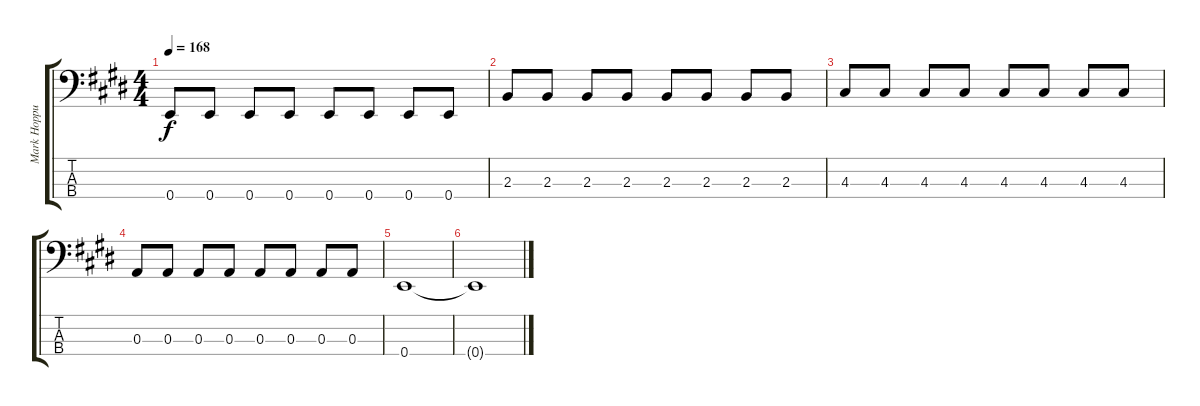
\track ("Mark Hoppus" "Mark Hoppu") {instrument electricbassfinger}
\staff {score tabs}
\tuning (G2 D2 A1 E1) {hide}
\ts (4 4)
\tempo 168
\clef f4
\ks e
0.4.8{dy f} 0.4.8 0.4.8 0.4.8 0.4.8 0.4.8 0.4.8 0.4.8 |
2.3.8 2.3.8 2.3.8 2.3.8 2.3.8 2.3.8 2.3.8 2.3.8 |
4.3.8 4.3.8 4.3.8 4.3.8 4.3.8 4.3.8 4.3.8 4.3.8 |
0.3.8 0.3.8 0.3.8 0.3.8 0.3.8 0.3.8 0.3.8 0.3.8 |
0.4.1 |
0.4{t}.1
